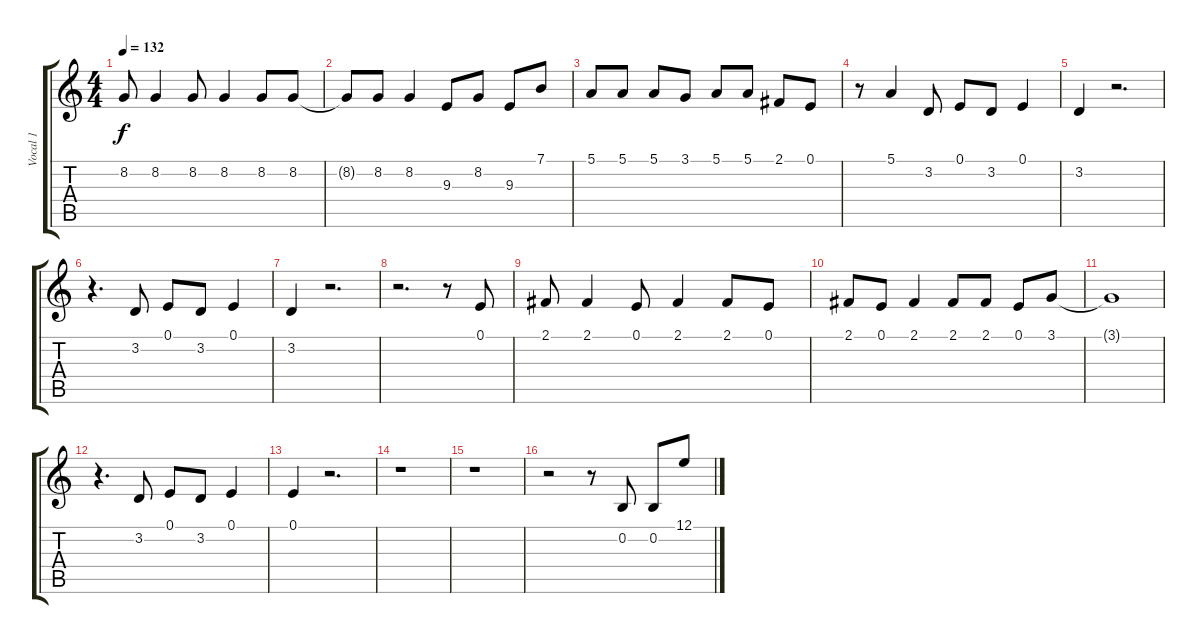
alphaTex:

\track ("Vocal 1" "Vocal 1") {instrument lead2sawtooth}
\staff {score tabs}
\tuning (E4 B3 G3 D3 A2 E2) {hide}
\ts (4 4)
\tempo 132
\clef g2
\ks c
8.2.8{dy f} 8.2.4 8.2.8 8.2.4 8.2.8 8.2.8 |
8.2{t}.8 8.2.8 8.2.4 9.3.8 8.2.8 9.3.8 7.1.8 |
5.1.8 5.1.8 5.1.8 3.1.8 5.1.8 5.1.8 2.1.8 0.1.8 |
r.8 5.1.4 3.2.8 0.1.8 3.2.8 0.1.4 |
3.2.4 r.2{d} |
r.4{d} 3.2.8 0.1.8 3.2.8 0.1.4 |
3.2.4 r.2{d} |
r.2{d} r.8 0.1.8 |
2.1.8 2.1.4 0.1.8 2.1.4 2.1.8 0.1.8 |
2.1.8 0.1.8 2.1.4 2.1.8 2.1.8 0.1.8 3.1.8 |
3.1{t}.1 |
r.4{d} 3.2.8 0.1.8 3.2.8 0.1.4 |
0.1.4 r.2{d} |
r.1 |
r.1 |
r.2 r.8 0.2.8 0.2.8 12.1.8
